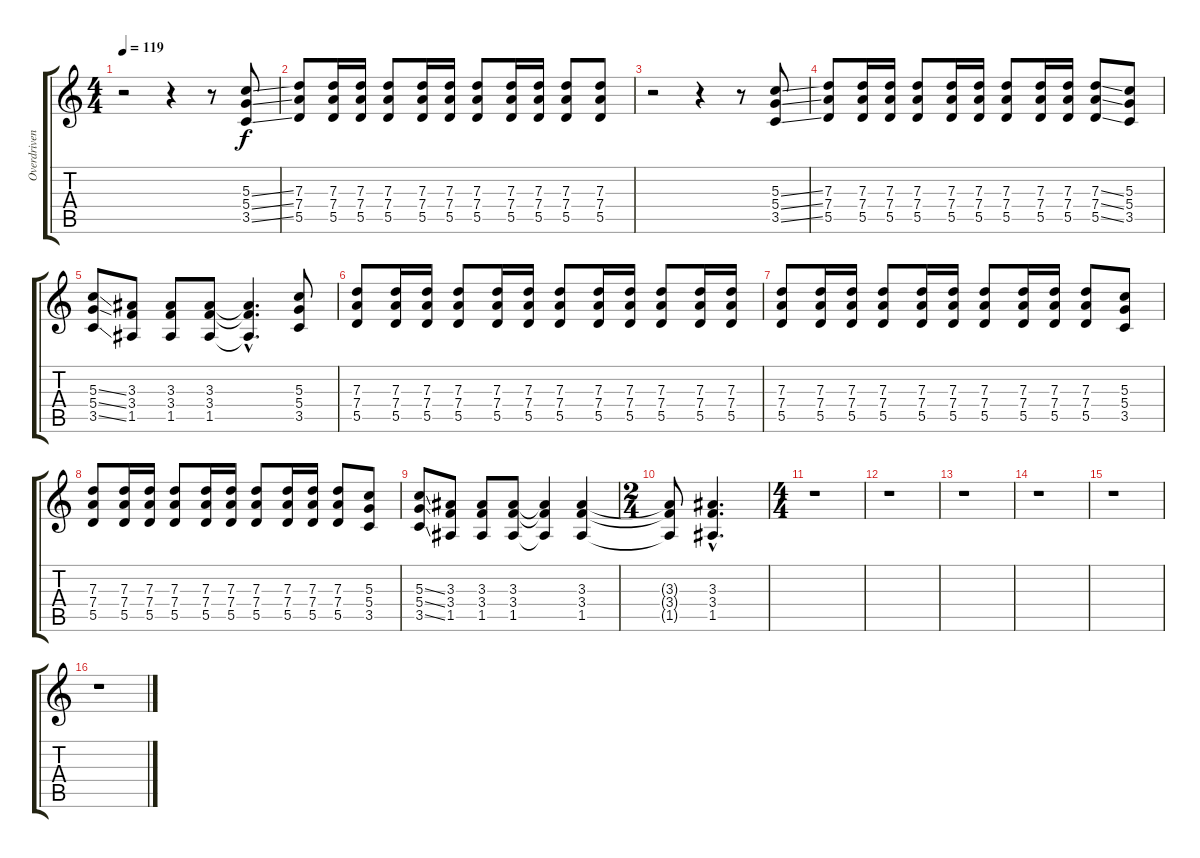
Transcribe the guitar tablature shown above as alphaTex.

\track ("Overdriven Guitar 2" "Overdriven") {instrument overdrivenguitar}
\staff {score tabs}
\tuning (E4 B3 G3 D3 A2 E2) {hide}
\ts (4 4)
\tempo 119
\clef g2
\ks c
r.2{dy f instrument overdrivenguitar} r.4 r.8 (5.3{ss} 5.4{ss} 3.5{ss}).8 |
(7.3 7.4 5.5).8 (7.3 7.4 5.5).16 (7.3 7.4 5.5).16 (7.3 7.4 5.5).8 (7.3 7.4 5.5).16 (7.3 7.4 5.5).16 (7.3 7.4 5.5).8 (7.3 7.4 5.5).16 (7.3 7.4 5.5).16 (7.3 7.4 5.5).8 (7.3 7.4 5.5).8 |
r.2 r.4 r.8 (5.3{ss} 5.4{ss} 3.5{ss}).8 |
(7.3 7.4 5.5).8 (7.3 7.4 5.5).16 (7.3 7.4 5.5).16 (7.3 7.4 5.5).8 (7.3 7.4 5.5).16 (7.3 7.4 5.5).16 (7.3 7.4 5.5).8 (7.3 7.4 5.5).16 (7.3 7.4 5.5).16 (7.3{ss} 7.4{ss} 5.5{ss}).8 (5.3 5.4 3.5).8 |
(5.3{ss} 5.4{ss} 3.5{ss}).8 (3.3 3.4 1.5).8 (3.3 3.4 1.5).8 (3.3 3.4 1.5).8 (3.3{hac t} 3.4{hac t} 1.5{hac t}).4{d} (5.3 5.4 3.5).8 |
(7.3 7.4 5.5).8 (7.3 7.4 5.5).16 (7.3 7.4 5.5).16 (7.3 7.4 5.5).8 (7.3 7.4 5.5).16 (7.3 7.4 5.5).16 (7.3 7.4 5.5).8 (7.3 7.4 5.5).16 (7.3 7.4 5.5).16 (7.3 7.4 5.5).8 (7.3 7.4 5.5).16 (7.3 7.4 5.5).16 |
(7.3 7.4 5.5).8 (7.3 7.4 5.5).16 (7.3 7.4 5.5).16 (7.3 7.4 5.5).8 (7.3 7.4 5.5).16 (7.3 7.4 5.5).16 (7.3 7.4 5.5).8 (7.3 7.4 5.5).16 (7.3 7.4 5.5).16 (7.3 7.4 5.5).8 (5.3 5.4 3.5).8 |
(7.3 7.4 5.5).8 (7.3 7.4 5.5).16 (7.3 7.4 5.5).16 (7.3 7.4 5.5).8 (7.3 7.4 5.5).16 (7.3 7.4 5.5).16 (7.3 7.4 5.5).8 (7.3 7.4 5.5).16 (7.3 7.4 5.5).16 (7.3 7.4 5.5).8 (5.3 5.4 3.5).8 |
(5.3{ss} 5.4{ss} 3.5{ss}).8 (3.3 3.4 1.5).8 (3.3 3.4 1.5).8 (3.3 3.4 1.5).8 (3.3{t} 3.4{t} 1.5{t}).4 (3.3 3.4 1.5).4 |
\ts (2 4)
(3.3{t} 3.4{t} 1.5{t}).8 (3.3{hac} 3.4{hac} 1.5{hac}).4{d} |
\ts (4 4)
r.1 |
r.1 |
r.1 |
r.1 |
r.1 |
r.1
